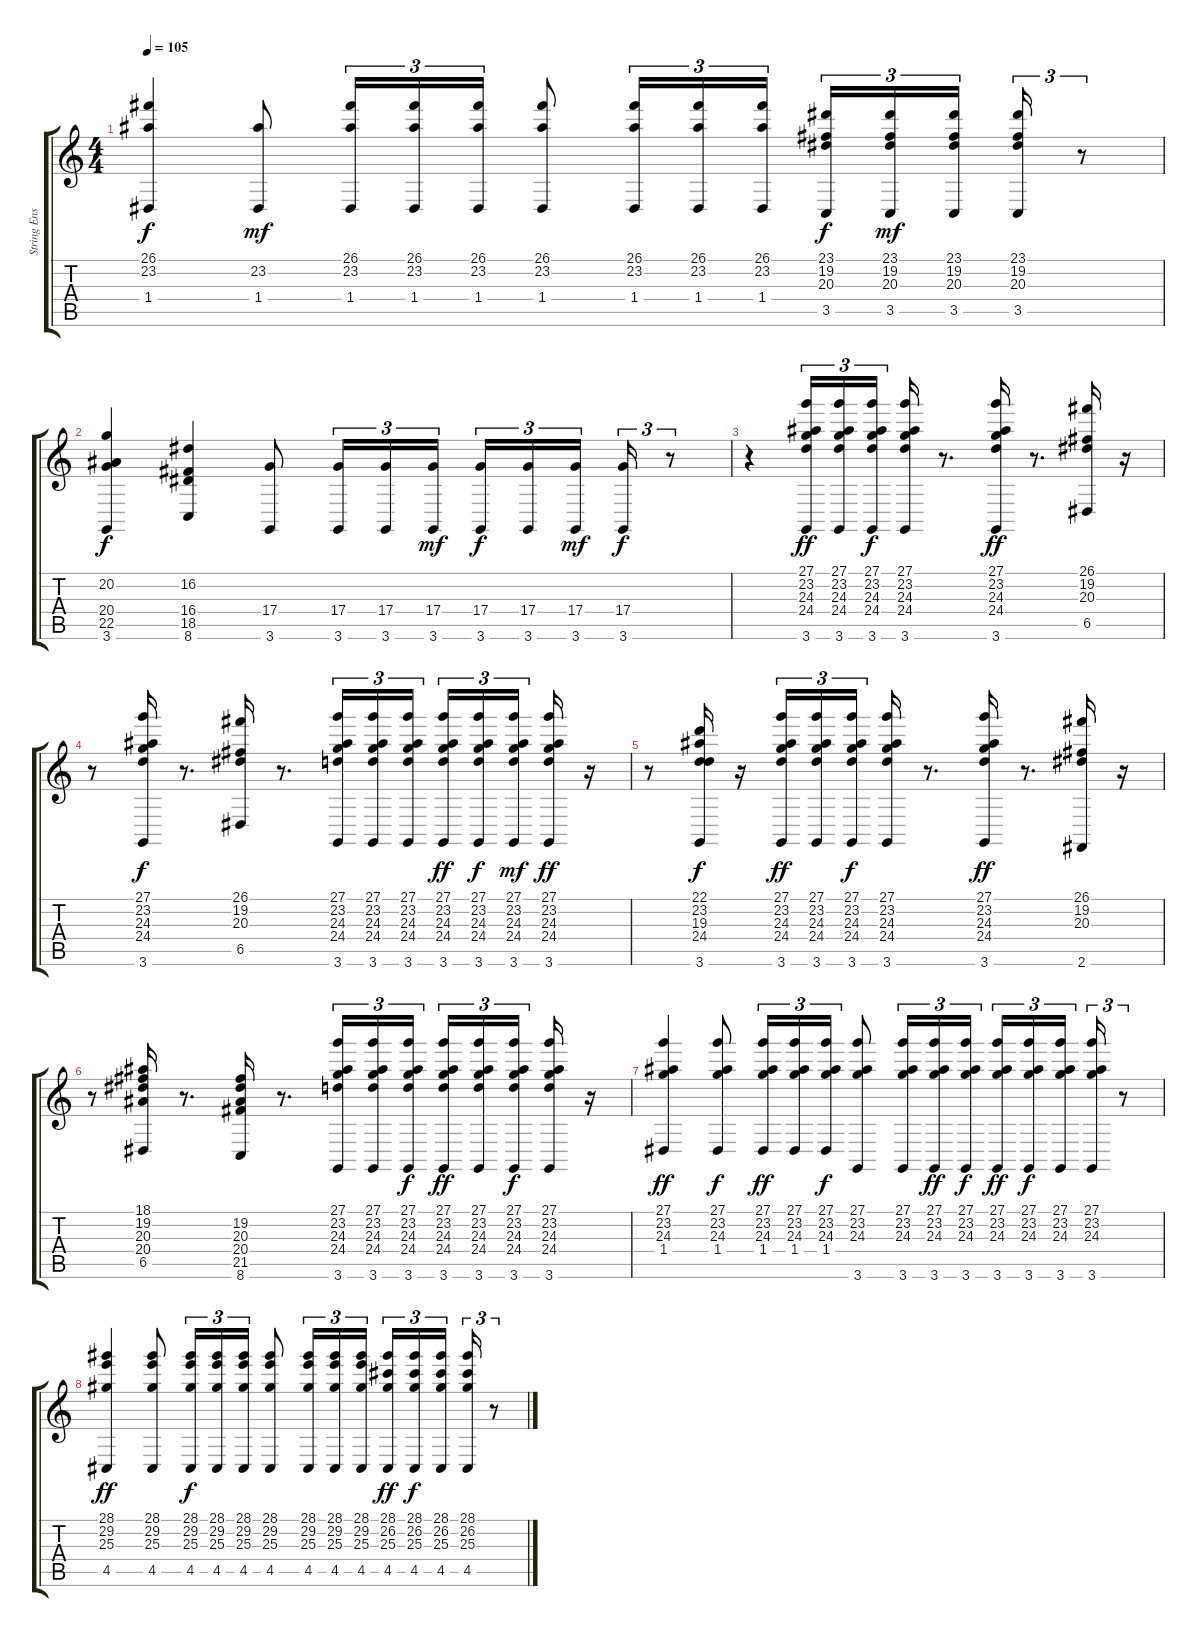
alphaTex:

\track ("String Ensemble" "String Ens") {instrument stringensemble1}
\staff {score tabs}
\tuning (E4 B3 G3 D3 A2 E2) {hide}
\ts (4 4)
\tempo 105
\clef g2
\ks c
(26.1 23.2 1.4).4{dy f} (23.2 1.4).8{dy mf} (26.1 23.2 1.4).16{tu (3 2)} (26.1 23.2 1.4).16{tu (3 2)} (26.1 23.2 1.4).16{tu (3 2)} (26.1 23.2 1.4).8 (26.1 23.2 1.4).16{tu (3 2)} (26.1 23.2 1.4).16{tu (3 2)} (26.1 23.2 1.4).16{tu (3 2)} (23.1 19.2 20.3 3.5).16{tu (3 2) dy f} (23.1 19.2 20.3 3.5).16{tu (3 2) dy mf} (23.1 19.2 20.3 3.5).16{tu (3 2) beam splitsecondary} (23.1 19.2 20.3 3.5).16{tu (3 2)} r.8{tu (3 2)} |
(20.2 20.4 22.5 3.6).4{dy f} (16.2 16.4 18.5 8.6).4 (17.4 3.6).8 (17.4 3.6).16{tu (3 2)} (17.4 3.6).16{tu (3 2)} (17.4 3.6).16{tu (3 2) dy mf} (17.4 3.6).16{tu (3 2) dy f} (17.4 3.6).16{tu (3 2)} (17.4 3.6).16{tu (3 2) dy mf beam splitsecondary} (17.4 3.6).16{tu (3 2) dy f} r.8{tu (3 2)} |
r.4 (27.1 23.2 24.3 24.4 3.6).16{tu (3 2) dy ff} (27.1 23.2 24.3 24.4 3.6).16{tu (3 2)} (27.1 23.2 24.3 24.4 3.6).16{tu (3 2) dy f beam splitsecondary} (27.1 23.2 24.3 24.4 3.6).16 r.8{d} (27.1 23.2 24.3 24.4 3.6).16{dy ff} r.8{d} (26.1 19.2 20.3 6.5).16 r.16 |
r.8 (27.1 23.2 24.3 24.4 3.6).16{dy f} r.8{d} (26.1 19.2 20.3 6.5).16 r.8{d} (27.1 23.2 24.3 24.4 3.6).16{tu (3 2)} (27.1 23.2 24.3 24.4 3.6).16{tu (3 2)} (27.1 23.2 24.3 24.4 3.6).16{tu (3 2)} (27.1 23.2 24.3 24.4 3.6).16{tu (3 2) dy ff} (27.1 23.2 24.3 24.4 3.6).16{tu (3 2) dy f} (27.1 23.2 24.3 24.4 3.6).16{tu (3 2) dy mf beam splitsecondary} (27.1 23.2 24.3 24.4 3.6).16{dy ff} r.16 |
r.8 (22.1 23.2 19.3 24.4 3.6).16{dy f} r.16 (27.1 23.2 24.3 24.4 3.6).16{tu (3 2) dy ff} (27.1 23.2 24.3 24.4 3.6).16{tu (3 2)} (27.1 23.2 24.3 24.4 3.6).16{tu (3 2) dy f beam splitsecondary} (27.1 23.2 24.3 24.4 3.6).16 r.8{d} (27.1 23.2 24.3 24.4 3.6).16{dy ff} r.8{d} (26.1 19.2 20.3 2.6).16 r.16 |
r.8 (18.1 19.2 20.3 20.4 6.5).16 r.8{d} (19.2 20.3 20.4 21.5 8.6).16 r.8{d} (27.1 23.2 24.3 24.4 3.6).16{tu (3 2)} (27.1 23.2 24.3 24.4 3.6).16{tu (3 2)} (27.1 23.2 24.3 24.4 3.6).16{tu (3 2) dy f} (27.1 23.2 24.3 24.4 3.6).16{tu (3 2) dy ff} (27.1 23.2 24.3 24.4 3.6).16{tu (3 2)} (27.1 23.2 24.3 24.4 3.6).16{tu (3 2) dy f beam splitsecondary} (27.1 23.2 24.3 24.4 3.6).16 r.16 |
(27.1 23.2 24.3 1.4).4{dy ff} (27.1 23.2 24.3 1.4).8{dy f} (27.1 23.2 24.3 1.4).16{tu (3 2) dy ff} (27.1 23.2 24.3 1.4).16{tu (3 2)} (27.1 23.2 24.3 1.4).16{tu (3 2) dy f} (27.1 23.2 24.3 3.6).8 (27.1 23.2 24.3 3.6).16{tu (3 2)} (27.1 23.2 24.3 3.6).16{tu (3 2) dy ff} (27.1 23.2 24.3 3.6).16{tu (3 2) dy f} (27.1 23.2 24.3 3.6).16{tu (3 2) dy ff} (27.1 23.2 24.3 3.6).16{tu (3 2) dy f} (27.1 23.2 24.3 3.6).16{tu (3 2) beam splitsecondary} (27.1 23.2 24.3 3.6).16{tu (3 2)} r.8{tu (3 2)} |
(28.1 29.2 25.3 4.5).4{dy ff} (28.1 29.2 25.3 4.5).8 (28.1 29.2 25.3 4.5).16{tu (3 2) dy f} (28.1 29.2 25.3 4.5).16{tu (3 2)} (28.1 29.2 25.3 4.5).16{tu (3 2)} (28.1 29.2 25.3 4.5).8 (28.1 29.2 25.3 4.5).16{tu (3 2)} (28.1 29.2 25.3 4.5).16{tu (3 2)} (28.1 29.2 25.3 4.5).16{tu (3 2)} (28.1 26.2 25.3 4.5).16{tu (3 2) dy ff} (28.1 26.2 25.3 4.5).16{tu (3 2) dy f} (28.1 26.2 25.3 4.5).16{tu (3 2) beam splitsecondary} (28.1 26.2 25.3 4.5).16{tu (3 2)} r.8{tu (3 2)}
